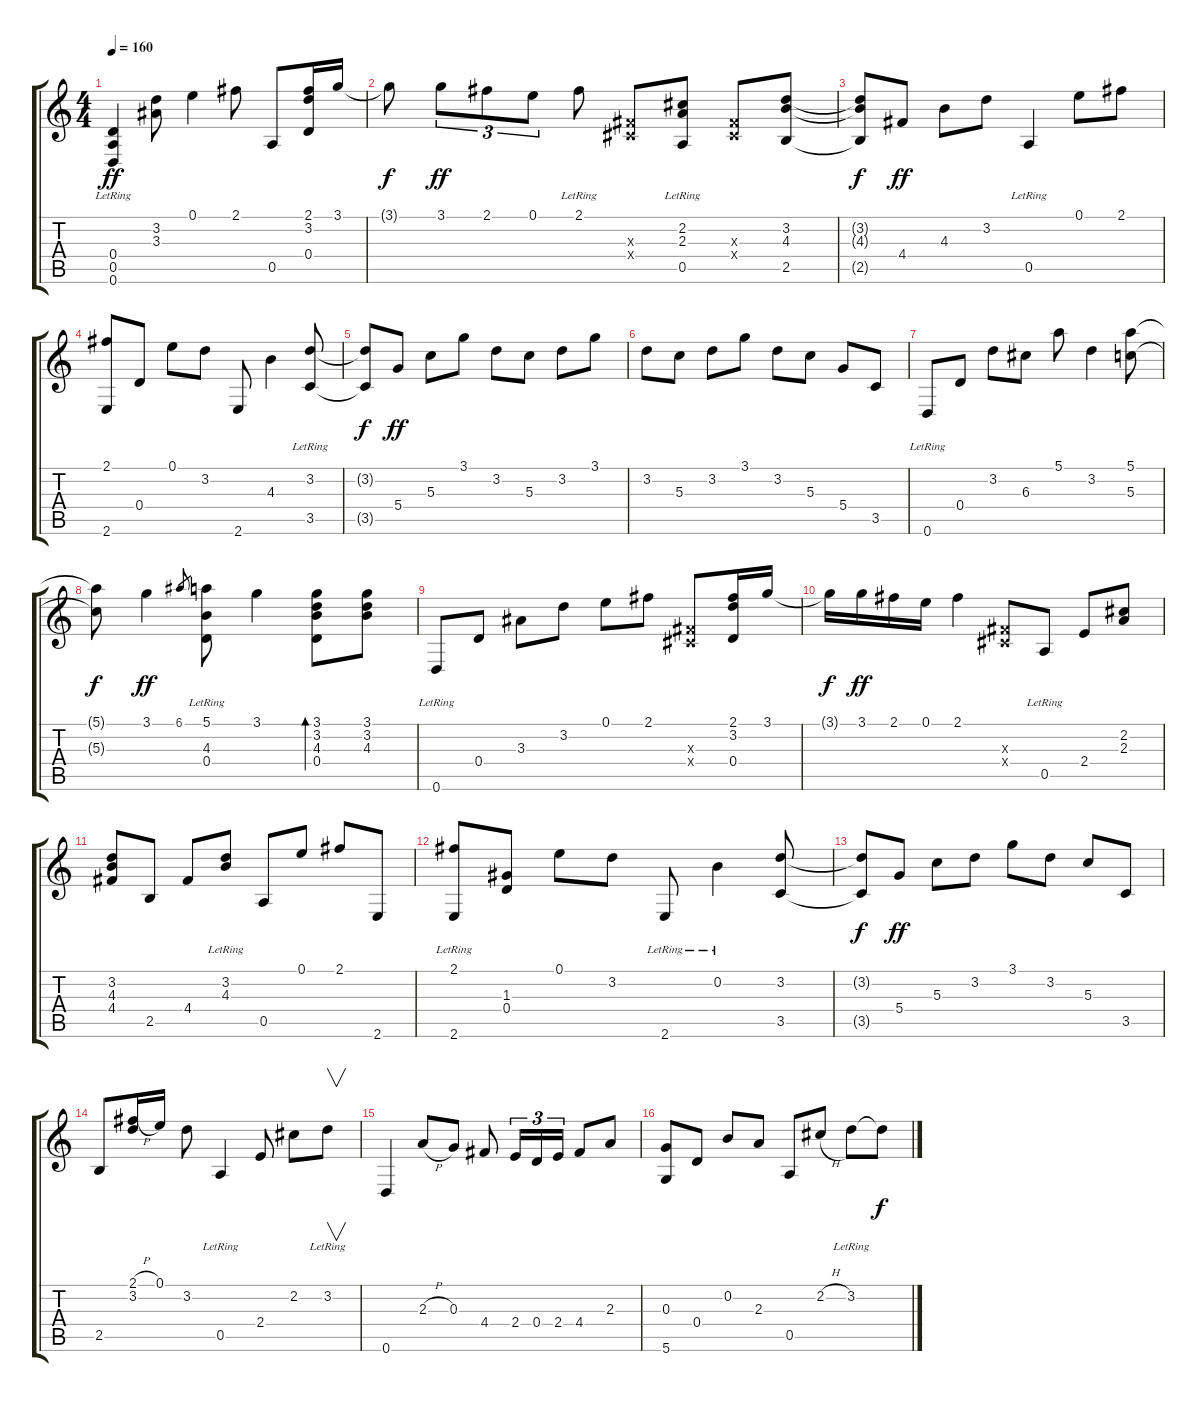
\track "" {instrument acousticguitarsteel}
\staff {score tabs}
\tuning (E4 B3 G3 D3 A2 D2) {hide}
\ts (4 4)
\tempo 160
\clef g2
\ks c
(0.4 0.5 0.6{lr}).4{dy ff} (3.2 3.3).8 0.1.4 2.1.8 0.5.8 (2.1 3.2 0.4).16 3.1.16 |
3.1{t}.8{dy f} 3.1.8{tu (3 2) dy ff} 2.1.8{tu (3 2)} 0.1.8{tu (3 2)} 2.1{lr}.8 (-1.3{x} -1.4{x}).8 (2.2 2.3 0.5{lr}).8 (-1.3{x} -1.4{x}).8 (3.2 4.3 2.5).8 |
(3.2{t} 4.3{t} 2.5{t}).8{dy f} 4.4.8{dy ff} 4.3.8 3.2.8 0.5{lr}.4 0.1.8 2.1.8 |
(2.1 2.6).8 0.4.8 0.1.8 3.2.8 2.6.8 4.3.4 (3.2 3.5{lr}).8 |
(3.2{t} 3.5{t}).8{dy f} 5.4.8{dy ff} 5.3.8 3.1.8 3.2.8 5.3.8 3.2.8 3.1.8 |
3.2.8 5.3.8 3.2.8 3.1.8 3.2.8 5.3.8 5.4.8 3.5.8 |
0.6{lr}.8 0.4.8 3.2.8 6.3.8 5.1.8 3.2.4 (5.1 5.3).8 |
(5.1{t} 5.3{t}).8{dy f} 3.1.4{dy ff} 6.1.8{gr} (5.1 4.3 0.4{lr}).8 3.1.4 (3.1 3.2 4.3 0.4).8{bd 120} (3.1 3.2 4.3).8 |
0.6{lr}.8 0.4.8 3.3.8 3.2.8 0.1.8 2.1.8 (-1.3{x} -1.4{x}).8 (2.1 3.2 0.4).16 3.1.16 |
3.1{t}.16{dy f} 3.1.16{dy ff} 2.1.16 0.1.16 2.1.4 (-1.3{x} -1.4{x}).8 0.5{lr}.8 2.4.8 (2.2 2.3).8 |
(3.2 4.3 4.4).8 2.5.8 4.4.8 (3.2{lr} 4.3{lr}).8 0.5.8 0.1.8 2.1.8 2.6.8 |
(2.1 2.6{lr}).8 (1.3 0.4).8 0.1.8 3.2.8 2.6{lr}.8 0.2{lr}.4 (3.2 3.5).8 |
(3.2{t} 3.5{t}).8{dy f} 5.4.8{dy ff} 5.3.8 3.2.8 3.1.8 3.2.8 5.3.8 3.5.8 |
2.5.8 (2.1{h} 3.2).16 0.1.16 3.2.8 0.5{lr}.4 2.4.8 2.2.8 3.2{lr}.8{v} |
0.6.4 2.3{h}.8 0.3.8 4.4.8 2.4.16{tu (3 2)} 0.4.16{tu (3 2)} 2.4.16{tu (3 2)} 4.4.8 2.3.8 |
(0.3 5.6).8 0.4.8 0.2.8 2.3.8 0.5.8 2.2{h}.8 3.2{lr}.8 3.2{t}.8{dy f}
